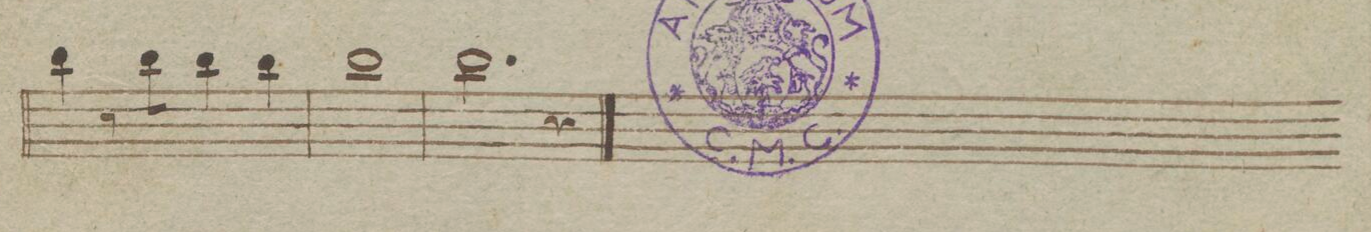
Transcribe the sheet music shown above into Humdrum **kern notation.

**kern
*I"Flautto Secondo
*clefG2
*k[b-e-]
*met(c|)
*M2/2
4bb-\
8r
8bb-\
4bb-\
4bb-\
=122
1bb-
=123
2.bb-\
4r
==
*-
